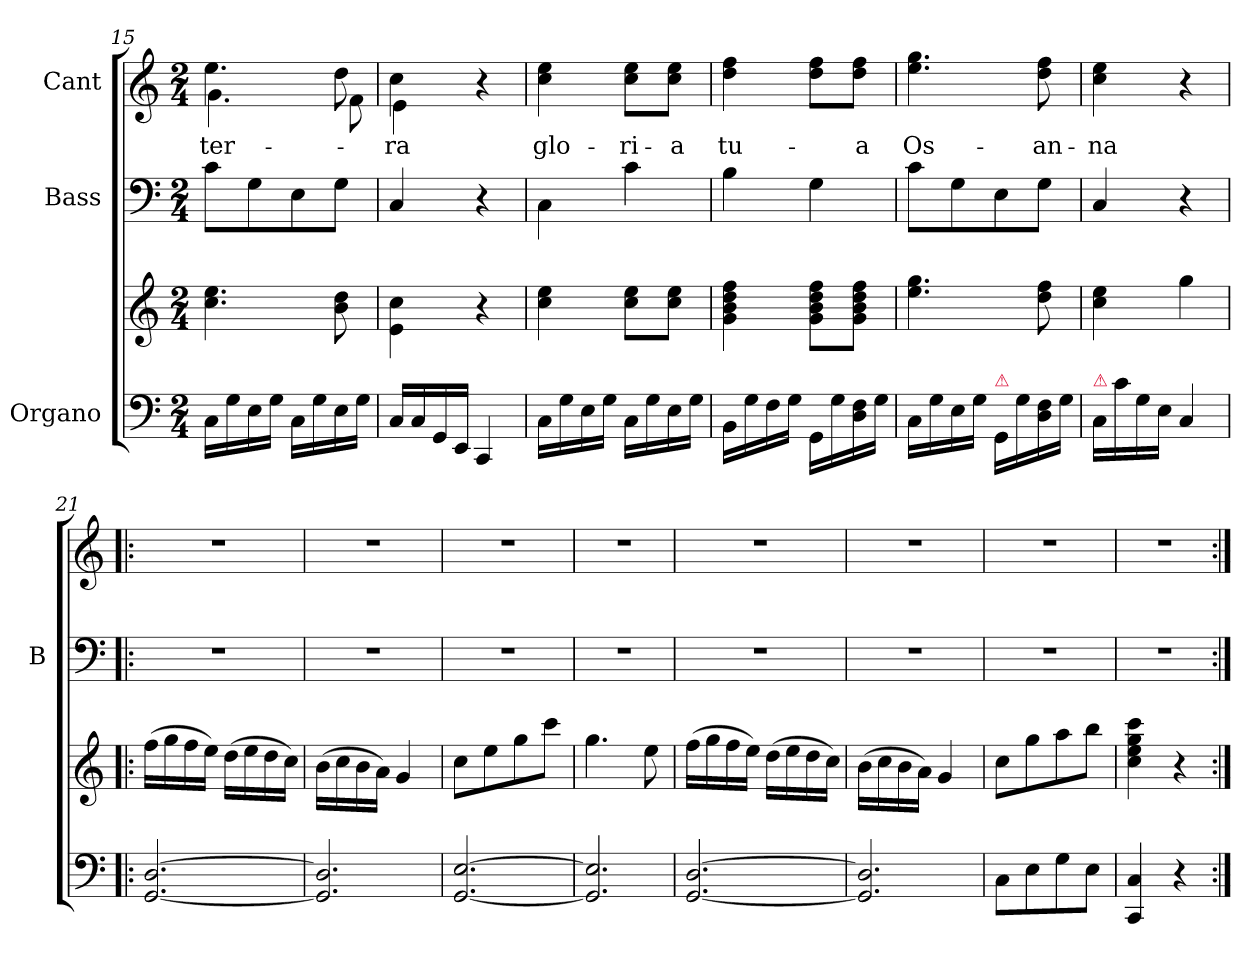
**kern	**kern	**kern	**kern	**text
*part3	*part3	*part2	*part1	*part1
*staff4	*staff3	*staff2	*staff1	*staff1
*I"Organo	*	*I"Bass	*I"Cant	*
*	*	*I'B	*	*
*clefF4	*clefG2	*clefF4	*clefG2	*
*k[]	*k[]	*k[]	*k[]	*
*C:	*C:	*C:	*C:	*
*M2/4	*M2/4	*M2/4	*M2/4	*
=15	=15	=15	=15	=15
*	*	*	*^	*
16C\LL	4.cc\ 4.ee\	8c\L	4.ee\	4.g\	ter-
16G\	.	.	.	.	.
16E\	.	8G\	.	.	.
16G\JJ	.	.	.	.	.
16C\LL	.	8E\	.	.	.
16G\	.	.	.	.	.
16E\	8b\ 8dd\	8G\J	8dd\	8f\	.
16G\JJ	.	.	.	.	.
=16	=16	=16	=16	=16	=16
16C/LL	4e\ 4cc\	4C/	4cc\	4e\	-ra
16C/	.	.	.	.	.
16GG/	.	.	.	.	.
16EE/JJ	.	.	.	.	.
4CC/	4r	4r	4r	4ryy	.
*	*	*	*v	*v	*
=17	=17	=17	=17	=17
16C\LL	4cc\ 4ee\	4C\	4cc\ 4ee\	glo-
16G\	.	.	.	.
16E\	.	.	.	.
16G\JJ	.	.	.	.
16C\LL	8cc\ 8ee\L	4c\	8cc\ 8ee\L	-ri-
16G\	.	.	.	.
16E\	8cc\ 8ee\J	.	8cc\ 8ee\J	-a
16G\JJ	.	.	.	.
=18	=18	=18	=18	=18
16BB\LL	4g\ 4b\ 4dd\ 4ff\	4B\	4dd\ 4ff\	tu-
16G\	.	.	.	.
16F\	.	.	.	.
16G\JJ	.	.	.	.
16GG\LL	8g\ 8b\ 8dd\ 8ff\L	4G\	8dd\ 8ff\L	.
16G\	.	.	.	.
16D\ 16F\	8g\ 8b\ 8dd\ 8ff\J	.	8dd\ 8ff\J	-a
16G\JJ	.	.	.	.
=19	=19	=19	=19	=19
16C\LL	4.ee\ 4.gg\	8c\L	4.ee\ 4.gg\	Os-
16G\	.	.	.	.
16E\	.	8G\	.	.
16G\JJ	.	.	.	.
!LO:TX:a:color=crimson:t=⚠	!	!	!	!
16GG/LL	.	8E\	.	.
16G\	.	.	.	.
16D\ 16F\	8dd\ 8ff\	8G\J	8dd\ 8ff\	-an-
16G\JJ	.	.	.	.
=20	=20	=20	=20	=20
!LO:TX:a:color=crimson:t=⚠	!	!	!	!
16C/LL	4cc\ 4ee\	4C/	4cc\ 4ee\	-na
16c\	.	.	.	.
16G\	.	.	.	.
16E\JJ	.	.	.	.
4C/	4gg\	4r	4r	.
=21!|:	=21!|:	=21!|:	=21!|:	=21!|:
!LO:N:vis=2.	!	!	!	!
[2GG/ [2D/	(16ff\LL	2r	2r	.
.	16gg\	.	.	.
.	16ff\	.	.	.
.	16ee\JJ)	.	.	.
.	(16dd\LL	.	.	.
.	16ee\	.	.	.
.	16dd\	.	.	.
.	16cc\JJ)	.	.	.
=22	=22	=22	=22	=22
!LO:N:vis=2.	!	!	!	!
2GG]/ 2D]/	(16b\LL	2r	2r	.
.	16cc\	.	.	.
.	16b\	.	.	.
.	16a\JJ)	.	.	.
.	4g/	.	.	.
=23	=23	=23	=23	=23
!LO:N:vis=2.	!	!	!	!
[2GG/ [2E/	8cc\L	2r	2r	.
.	8ee\	.	.	.
.	8gg\	.	.	.
.	8ccc\J	.	.	.
=24	=24	=24	=24	=24
!LO:N:vis=2.	!	!	!	!
2GG]/ 2E]/	4.gg\	2r	2r	.
.	8ee\	.	.	.
=25	=25	=25	=25	=25
!LO:N:vis=2.	!	!	!	!
[2GG/ [2D/	(16ff\LL	2r	2r	.
.	16gg\	.	.	.
.	16ff\	.	.	.
.	16ee\JJ)	.	.	.
.	(16dd\LL	.	.	.
.	16ee\	.	.	.
.	16dd\	.	.	.
.	16cc\JJ)	.	.	.
=26	=26	=26	=26	=26
!LO:N:vis=2.	!	!	!	!
2GG]/ 2D]/	(16b\LL	2r	2r	.
.	16cc\	.	.	.
.	16b\	.	.	.
.	16a\JJ)	.	.	.
.	4g/	.	.	.
=27	=27	=27	=27	=27
8C\L	8cc\L	2r	2r	.
8E\	8gg\	.	.	.
8G\	8aa\	.	.	.
8E\J	8bb\J	.	.	.
=28	=28	=28	=28	=28
4CC/ 4C/	4cc\ 4ee\ 4gg\ 4ccc\	2r	2r	.
4r	4r	.	.	.
=:|!	=:|!	=:|!	=:|!	=:|!
*-	*-	*-	*-	*-
